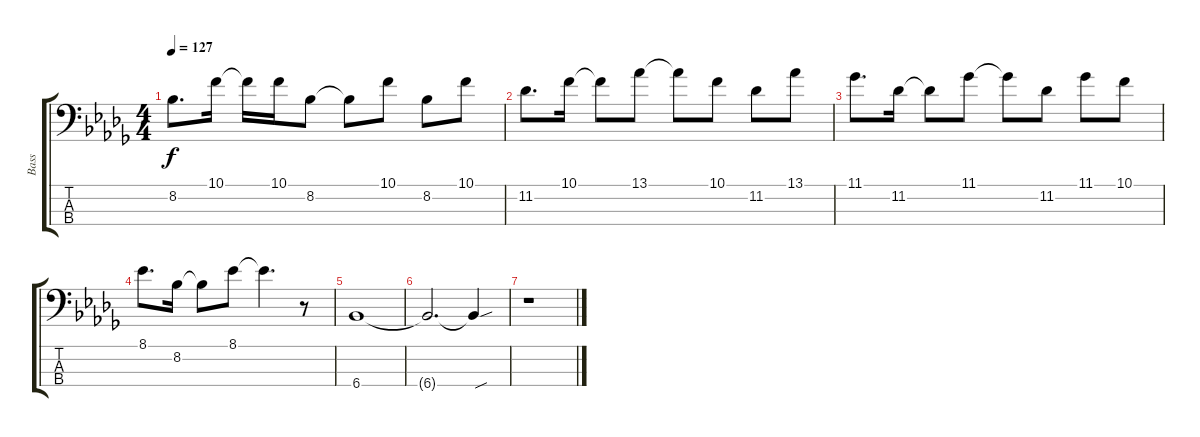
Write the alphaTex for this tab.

\track ("Bass" "Bass") {instrument electricbassfinger}
\staff {score tabs}
\tuning (G2 D2 A1 E1) {hide}
\ts (4 4)
\tempo 127
\clef f4
\ks bbminor
8.2.8{d dy f} 10.1.16 10.1{t}.16 10.1.16 8.2.8 8.2{t}.8 10.1.8 8.2.8 10.1.8 |
11.2.8{d} 10.1.16 10.1{t}.8 13.1.8 13.1{t}.8 10.1.8 11.2.8 13.1.8 |
11.1.8{d} 11.2.16 11.2{t}.8 11.1.8 11.1{t}.8 11.2.8 11.1.8 10.1.8 |
8.1.8{d} 8.2.16 8.2{t}.8 8.1.8 8.1{t}.4{d} r.8 |
6.4.1 |
6.4{t}.2{d} 6.4{sou t}.4 |
r.1
